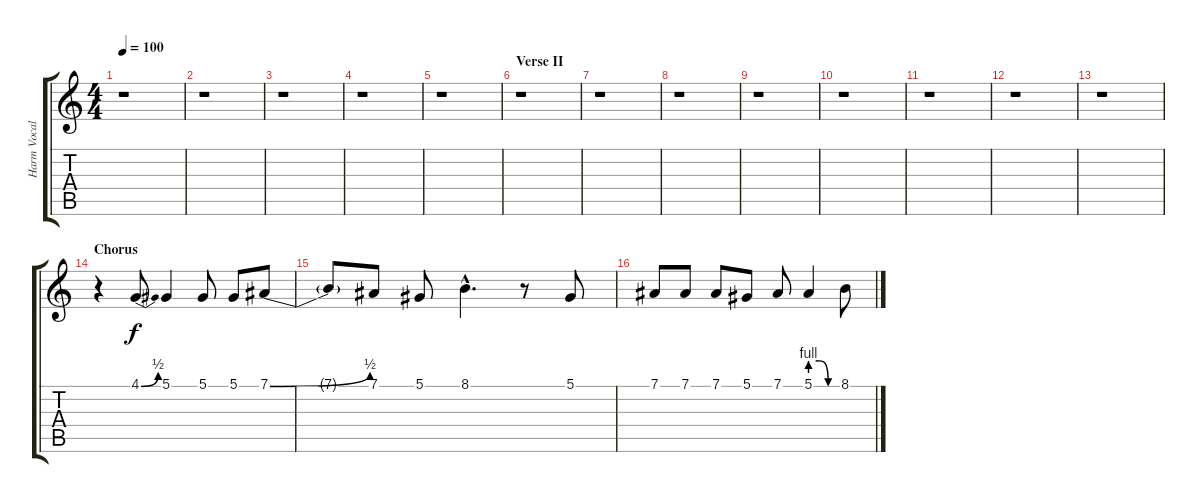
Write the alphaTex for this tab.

\track ("Harm Vocal" "Harm Vocal") {instrument lead8bassandlead}
\staff {score tabs}
\tuning (Eb4 Bb3 Gb3 Db3 Ab2 Eb2) {hide}
\ts (4 4)
\tempo 100
\clef g2
\ks c
r.1{dy f} |
r.1 |
r.1 |
r.1 |
r.1 |
\section ("" "Verse II")
r.1 |
r.1 |
r.1 |
r.1 |
r.1 |
r.1 |
r.1 |
r.1 |
\section ("" "Chorus")
r.4 4.1{be (bend 0 0 60 2)}.8 5.1.4 5.1.8 5.1.8 7.1{be (bend 0 0 60 2)}.8 |
7.1{t}.8 7.1.8 5.1.8 8.1{hac}.4{d} r.8 5.1.8 |
7.1.8 7.1.8 7.1.8 5.1.8 7.1.8 5.1{be (custom 0 4 20 4 40 0 60 0)}.4 8.1.8
